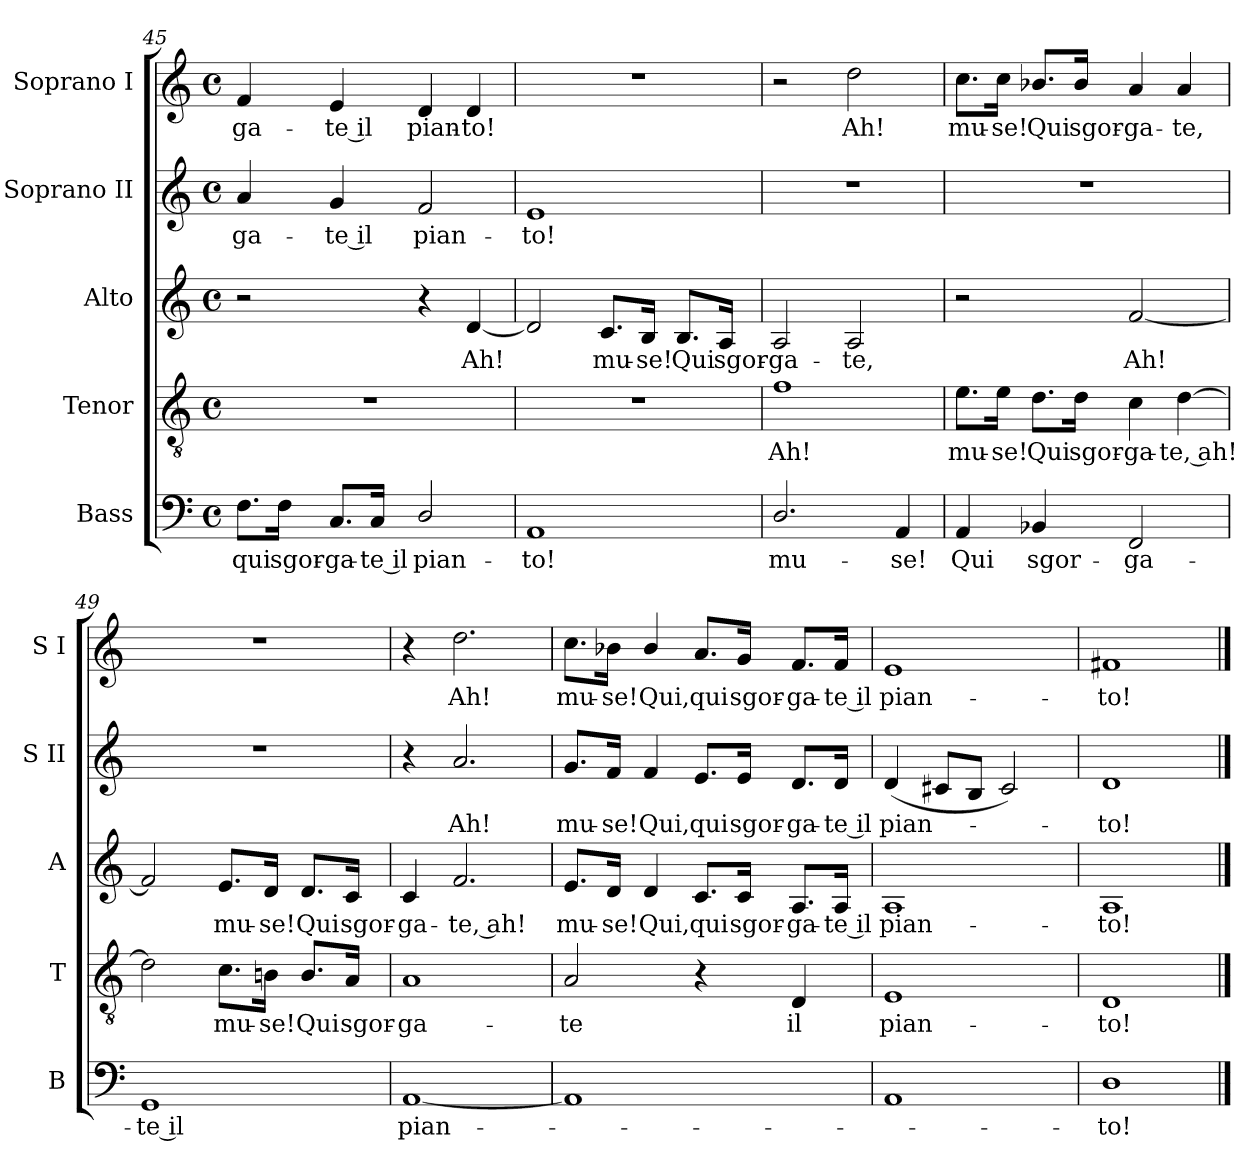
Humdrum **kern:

**kern	**text	**kern	**text	**kern	**text	**kern	**text	**kern	**text
*part5	*part5	*part4	*part4	*part3	*part3	*part2	*part2	*part1	*part1
*staff5	*staff5	*staff4	*staff4	*staff3	*staff3	*staff2	*staff2	*staff1	*staff1
*I"Bass	*	*I"Tenor	*	*I"Alto	*	*I"Soprano II	*	*I"Soprano I	*
*I'B	*	*I'T	*	*I'A	*	*I'S II	*	*I'S I	*
!!LO:LB:g=z
*clefF4	*	*clefGv2	*	*clefG2	*	*clefG2	*	*clefG2	*
*k[]	*	*k[]	*	*k[]	*	*k[]	*	*k[]	*
*M4/4	*	*M4/4	*	*M4/4	*	*M4/4	*	*M4/4	*
*met(c)	*	*met(c)	*	*met(c)	*	*met(c)	*	*met(c)	*
=45	=45	=45	=45	=45	=45	=45	=45	=45	=45
!	!LO:LY:b	!	!	!	!	!	!LO:LY:b	!	!LO:LY:b
8.F\L	qui	1r	.	2r	.	4a/	-ga-	4f/	-ga-
!	!LO:LY:b	!	!	!	!	!	!	!	!
16F\Jk	sgor-	.	.	.	.	.	.	.	.
!	!LO:LY:b	!	!	!	!	!	!LO:LY:b	!	!LO:LY:b
8.C/L	-ga-	.	.	.	.	4g/	-te il	4e/	-te il
!	!LO:LY:b	!	!	!	!	!	!	!	!
16C/Jk	-te il	.	.	.	.	.	.	.	.
!	!LO:LY:b	!	!	!	!	!	!LO:LY:b	!	!LO:LY:b
2D/	pian-	.	.	4r	.	2f/	pian-	4d/	pian-
!	!	!	!	!	!LO:LY:b	!	!	!	!LO:LY:b
.	.	.	.	[4d/	Ah!	.	.	4d/	-to!
=46	=46	=46	=46	=46	=46	=46	=46	=46	=46
!	!LO:LY:b	!	!	!	!	!	!LO:LY:b	!	!
1AA	-to!	1r	.	2d/]	.	1e	-to!	1r	.
!	!	!	!	!	!LO:LY:b	!	!	!	!
.	.	.	.	8.c/L	mu-	.	.	.	.
!	!	!	!	!	!LO:LY:b	!	!	!	!
.	.	.	.	16B/Jk	-se!	.	.	.	.
!	!	!	!	!	!LO:LY:b	!	!	!	!
.	.	.	.	8.B/L	Qui	.	.	.	.
!	!	!	!	!	!LO:LY:b	!	!	!	!
.	.	.	.	16A/Jk	sgor-	.	.	.	.
=47	=47	=47	=47	=47	=47	=47	=47	=47	=47
!	!LO:LY:b	!	!LO:LY:b	!	!LO:LY:b	!	!	!	!
2.D/	mu-	1f	Ah!	2A/	-ga-	1r	.	2r	.
!	!	!	!	!	!LO:LY:b	!	!	!	!LO:LY:b
.	.	.	.	2A/	-te,	.	.	2dd\	Ah!
!	!LO:LY:b	!	!	!	!	!	!	!	!
4AA/	-se!	.	.	.	.	.	.	.	.
=48	=48	=48	=48	=48	=48	=48	=48	=48	=48
!	!LO:LY:b	!	!LO:LY:b	!	!	!	!	!	!LO:LY:b
4AA/	Qui	8.e\L	mu-	2r	.	1r	.	8.cc\L	mu-
!	!	!	!LO:LY:b	!	!	!	!	!	!LO:LY:b
.	.	16e\Jk	-se!	.	.	.	.	16cc\Jk	-se!
!	!LO:LY:b	!	!LO:LY:b	!	!	!	!	!	!LO:LY:b
4BB-X/	sgor-	8.d\L	Qui	.	.	.	.	8.b-X/L	Qui
!	!	!	!LO:LY:b	!	!	!	!	!	!LO:LY:b
.	.	16d\Jk	sgor-	.	.	.	.	16b-/Jk	sgor-
!	!LO:LY:b	!	!LO:LY:b	!	!LO:LY:b	!	!	!	!LO:LY:b
2FF/	-ga-	4c\	-ga-	[2f/	Ah!	.	.	4a/	-ga-
!	!	!	!LO:LY:b	!	!	!	!	!	!LO:LY:b
.	.	[4d\	-te, ah!	.	.	.	.	4a/	-te,
!!LO:PB:g=z
=49	=49	=49	=49	=49	=49	=49	=49	=49	=49
!	!LO:LY:b	!	!	!	!	!	!	!	!
1GG	-te il	2d\]	.	2f/]	.	1r	.	1r	.
!	!	!	!LO:LY:b	!	!LO:LY:b	!	!	!	!
.	.	8.c\L	mu-	8.e/L	mu-	.	.	.	.
!	!	!	!LO:LY:b	!	!LO:LY:b	!	!	!	!
.	.	16Bn\Jk	-se!	16d/Jk	-se!	.	.	.	.
!	!	!	!LO:LY:b	!	!LO:LY:b	!	!	!	!
.	.	8.B/L	Qui	8.d/L	Qui	.	.	.	.
!	!	!	!LO:LY:b	!	!LO:LY:b	!	!	!	!
.	.	16A/Jk	sgor-	16c/Jk	sgor-	.	.	.	.
=50	=50	=50	=50	=50	=50	=50	=50	=50	=50
!	!LO:LY:b	!	!LO:LY:b	!	!LO:LY:b	!	!	!	!
[1AA	pian-	1A	-ga-	4c/	-ga-	4r	.	4r	.
!	!	!	!	!	!LO:LY:b	!	!LO:LY:b	!	!LO:LY:b
.	.	.	.	2.f/	-te, ah!	2.a/	Ah!	2.dd\	Ah!
=51	=51	=51	=51	=51	=51	=51	=51	=51	=51
!	!	!	!LO:LY:b	!	!LO:LY:b	!	!LO:LY:b	!	!LO:LY:b
1AA]	.	2A/	-te	8.e/L	mu-	8.g/L	mu-	8.cc\L	mu-
!	!	!	!	!	!LO:LY:b	!	!LO:LY:b	!	!LO:LY:b
.	.	.	.	16d/Jk	-se!	16f/Jk	-se!	16b-X\Jk	-se!
*	*	*	*	*	*	*	*	*MM79	*
!	!	!	!	!	!LO:LY:b	!	!LO:LY:b	!	!LO:LY:b
.	.	.	.	4d/	Qui,	4f/	Qui,	4b-/	Qui,
*	*	*	*	*	*	*	*	*MM77	*
!	!	!	!	!	!LO:LY:b	!	!LO:LY:b	!	!LO:LY:b
.	.	4r	.	8.c/L	qui	8.e/L	qui	8.a/L	qui
*	*	*	*	*	*	*	*	*MM76	*
!	!	!	!	!	!LO:LY:b	!	!LO:LY:b	!	!LO:LY:b
.	.	.	.	16c/Jk	sgor-	16e/Jk	sgor-	16g/Jk	sgor-
*	*	*	*	*	*	*	*	*MM75	*
!	!	!	!LO:LY:b	!	!LO:LY:b	!	!LO:LY:b	!	!LO:LY:b
.	.	4D/	il	8.A/L	-ga-	8.d/L	-ga-	8.f/L	-ga-
*	*	*	*	*	*	*	*	*MM74	*
!	!	!	!	!	!LO:LY:b	!	!LO:LY:b	!	!LO:LY:b
.	.	.	.	16A/Jk	-te il	16d/Jk	-te il	16f/Jk	-te il
=52	=52	=52	=52	=52	=52	=52	=52	=52	=52
*	*	*	*	*	*	*	*	*MM71	*
!	!	!	!LO:LY:b	!	!LO:LY:b	!	!LO:LY:b	!	!LO:LY:b
1AA	.	1E	pian-	1A	pian-	(<4d/	pian-	1e	pian-
.	.	.	.	.	.	8c#X/L	.	.	.
.	.	.	.	.	.	8B/J	.	.	.
.	.	.	.	.	.	2c#/)	.	.	.
=53	=53	=53	=53	=53	=53	=53	=53	=53	=53
*	*	*	*	*	*	*	*	*MM68	*
!	!LO:LY:b	!	!LO:LY:b	!	!LO:LY:b	!	!LO:LY:b	!	!LO:LY:b
1D	to!	1D	-to!	1A	-to!	1d	to!	1f#X	-to!
==	==	==	==	==	==	==	==	==	==
*-	*-	*-	*-	*-	*-	*-	*-	*-	*-
